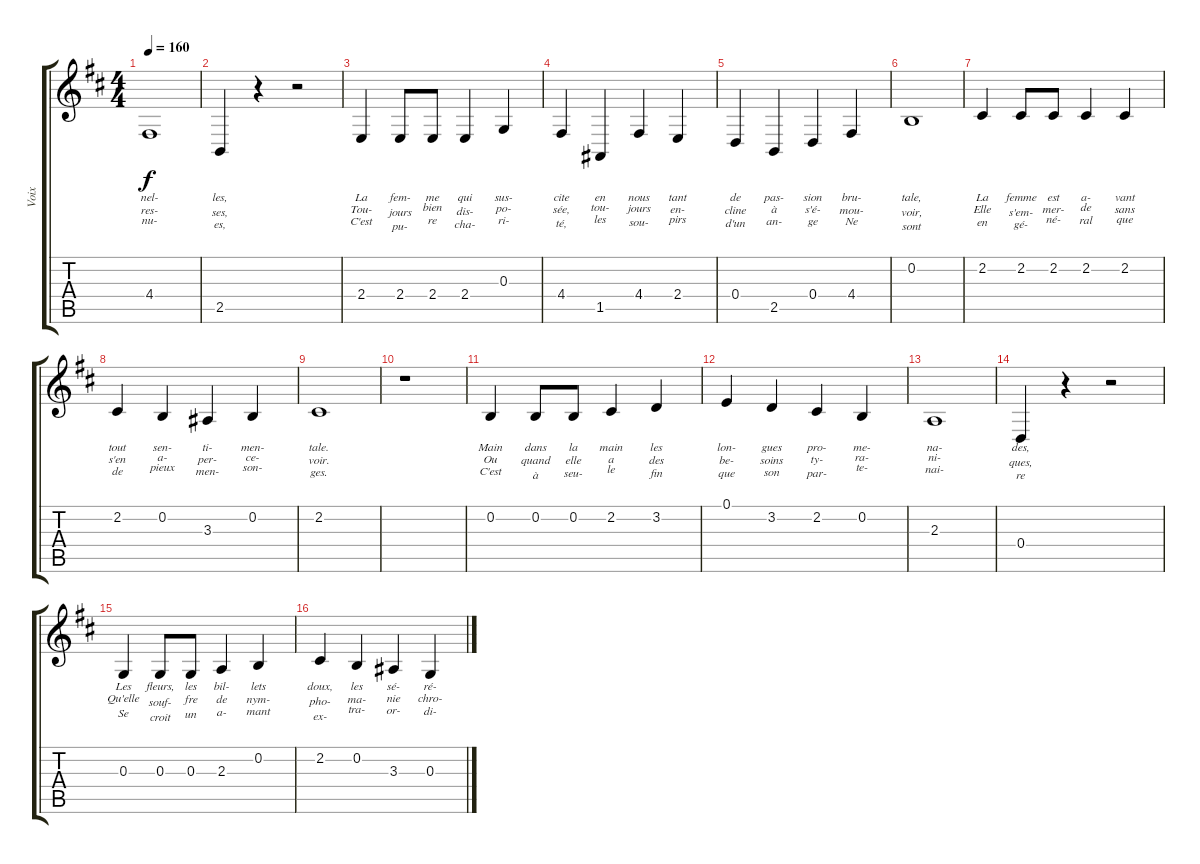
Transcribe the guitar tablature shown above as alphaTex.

\track ("Voix" "Voix") {instrument voiceoohs}
\staff {score tabs}
\tuning (E4 B3 G3 D3 A2 E2) {hide}
\ts (4 4)
\tempo 160
\clef g2
\ks d
4.4.1{lyrics (0 "nel-") lyrics (1 "res-") lyrics (2 "nu-") lyrics (3 "") lyrics (4 "") dy f} |
2.5.4{lyrics (0 "les,") lyrics (1 "ses,") lyrics (2 "es,") lyrics (3 "") lyrics (4 "")} r.4 r.2 |
2.4.4{lyrics (0 "La") lyrics (1 "Tou-") lyrics (2 "C'est") lyrics (3 "") lyrics (4 "")} 2.4.8{lyrics (0 "fem-") lyrics (1 "jours") lyrics (2 "pu-") lyrics (3 "") lyrics (4 "")} 2.4.8{lyrics (0 "me") lyrics (1 "bien") lyrics (2 "re") lyrics (3 "") lyrics (4 "")} 2.4.4{lyrics (0 "qui") lyrics (1 "dis-") lyrics (2 "cha-") lyrics (3 "") lyrics (4 "")} 0.3.4{lyrics (0 "sus-") lyrics (1 "po-") lyrics (2 "ri-") lyrics (3 "") lyrics (4 "")} |
4.4.4{lyrics (0 "cite") lyrics (1 "sée,") lyrics (2 "té,") lyrics (3 "") lyrics (4 "")} 1.5.4{lyrics (0 "en") lyrics (1 "tou-") lyrics (2 "les") lyrics (3 "") lyrics (4 "")} 4.4.4{lyrics (0 "nous") lyrics (1 "jours") lyrics (2 "sou-") lyrics (3 "") lyrics (4 "")} 2.4.4{lyrics (0 "tant") lyrics (1 "en-") lyrics (2 "pirs") lyrics (3 "") lyrics (4 "")} |
0.4.4{lyrics (0 "de") lyrics (1 "cline") lyrics (2 "d'un") lyrics (3 "") lyrics (4 "")} 2.5.4{lyrics (0 "pas-") lyrics (1 "à") lyrics (2 "an-") lyrics (3 "") lyrics (4 "")} 0.4.4{lyrics (0 "sion") lyrics (1 "s'é-") lyrics (2 "ge") lyrics (3 "") lyrics (4 "")} 4.4.4{lyrics (0 "bru-") lyrics (1 "mou-") lyrics (2 "Ne") lyrics (3 "") lyrics (4 "")} |
0.2.1{lyrics (0 "tale,") lyrics (1 "voir,") lyrics (2 "sont") lyrics (3 "") lyrics (4 "")} |
2.2.4{lyrics (0 "La") lyrics (1 "Elle") lyrics (2 "en") lyrics (3 "") lyrics (4 "")} 2.2.8{lyrics (0 "femme") lyrics (1 "s'em-") lyrics (2 "gé-") lyrics (3 "") lyrics (4 "")} 2.2.8{lyrics (0 "est") lyrics (1 "mer-") lyrics (2 "né-") lyrics (3 "") lyrics (4 "")} 2.2.4{lyrics (0 "a-") lyrics (1 "de") lyrics (2 "ral") lyrics (3 "") lyrics (4 "")} 2.2.4{lyrics (0 "vant") lyrics (1 "sans") lyrics (2 "que") lyrics (3 "") lyrics (4 "")} |
2.2.4{lyrics (0 "tout") lyrics (1 "s'en") lyrics (2 "de") lyrics (3 "") lyrics (4 "")} 0.2.4{lyrics (0 "sen-") lyrics (1 "a-") lyrics (2 "pieux") lyrics (3 "") lyrics (4 "")} 3.3.4{lyrics (0 "ti-") lyrics (1 "per-") lyrics (2 "men-") lyrics (3 "") lyrics (4 "")} 0.2.4{lyrics (0 "men-") lyrics (1 "ce-") lyrics (2 "son-") lyrics (3 "") lyrics (4 "")} |
2.2.1{lyrics (0 "tale.") lyrics (1 "voir.") lyrics (2 "ges.") lyrics (3 "") lyrics (4 "")} |
r.1 |
0.2.4{lyrics (0 "Main") lyrics (1 "Ou") lyrics (2 "C'est") lyrics (3 "") lyrics (4 "")} 0.2.8{lyrics (0 "dans") lyrics (1 "quand") lyrics (2 "à") lyrics (3 "") lyrics (4 "")} 0.2.8{lyrics (0 "la") lyrics (1 "elle") lyrics (2 "seu-") lyrics (3 "") lyrics (4 "")} 2.2.4{lyrics (0 "main") lyrics (1 "a") lyrics (2 "le") lyrics (3 "") lyrics (4 "")} 3.2.4{lyrics (0 "les") lyrics (1 "des") lyrics (2 "fin") lyrics (3 "") lyrics (4 "")} |
0.1.4{lyrics (0 "lon-") lyrics (1 "be-") lyrics (2 "que") lyrics (3 "") lyrics (4 "")} 3.2.4{lyrics (0 "gues") lyrics (1 "soins") lyrics (2 "son") lyrics (3 "") lyrics (4 "")} 2.2.4{lyrics (0 "pro-") lyrics (1 "ty-") lyrics (2 "par-") lyrics (3 "") lyrics (4 "")} 0.2.4{lyrics (0 "me-") lyrics (1 "ra-") lyrics (2 "te-") lyrics (3 "") lyrics (4 "")} |
2.3.1{lyrics (0 "na-") lyrics (1 "ni-") lyrics (2 "nai-") lyrics (3 "") lyrics (4 "")} |
0.4.4{lyrics (0 "des,") lyrics (1 "ques,") lyrics (2 "re") lyrics (3 "") lyrics (4 "")} r.4 r.2 |
0.3.4{lyrics (0 "Les") lyrics (1 "Qu'elle") lyrics (2 "Se") lyrics (3 "") lyrics (4 "")} 0.3.8{lyrics (0 "fleurs,") lyrics (1 "souf-") lyrics (2 "croit") lyrics (3 "") lyrics (4 "")} 0.3.8{lyrics (0 "les") lyrics (1 "fre") lyrics (2 "un") lyrics (3 "") lyrics (4 "")} 2.3.4{lyrics (0 "bil-") lyrics (1 "de") lyrics (2 "a-") lyrics (3 "") lyrics (4 "")} 0.2.4{lyrics (0 "lets") lyrics (1 "nym-") lyrics (2 "mant") lyrics (3 "") lyrics (4 "")} |
2.2.4{lyrics (0 "doux,") lyrics (1 "pho-") lyrics (2 "ex-") lyrics (3 "") lyrics (4 "")} 0.2.4{lyrics (0 "les") lyrics (1 "ma-") lyrics (2 "tra-") lyrics (3 "") lyrics (4 "")} 3.3.4{lyrics (0 "sé-") lyrics (1 "nie") lyrics (2 "or-") lyrics (3 "") lyrics (4 "")} 0.3.4{lyrics (0 "ré-") lyrics (1 "chro-") lyrics (2 "di-") lyrics (3 "") lyrics (4 "")}
